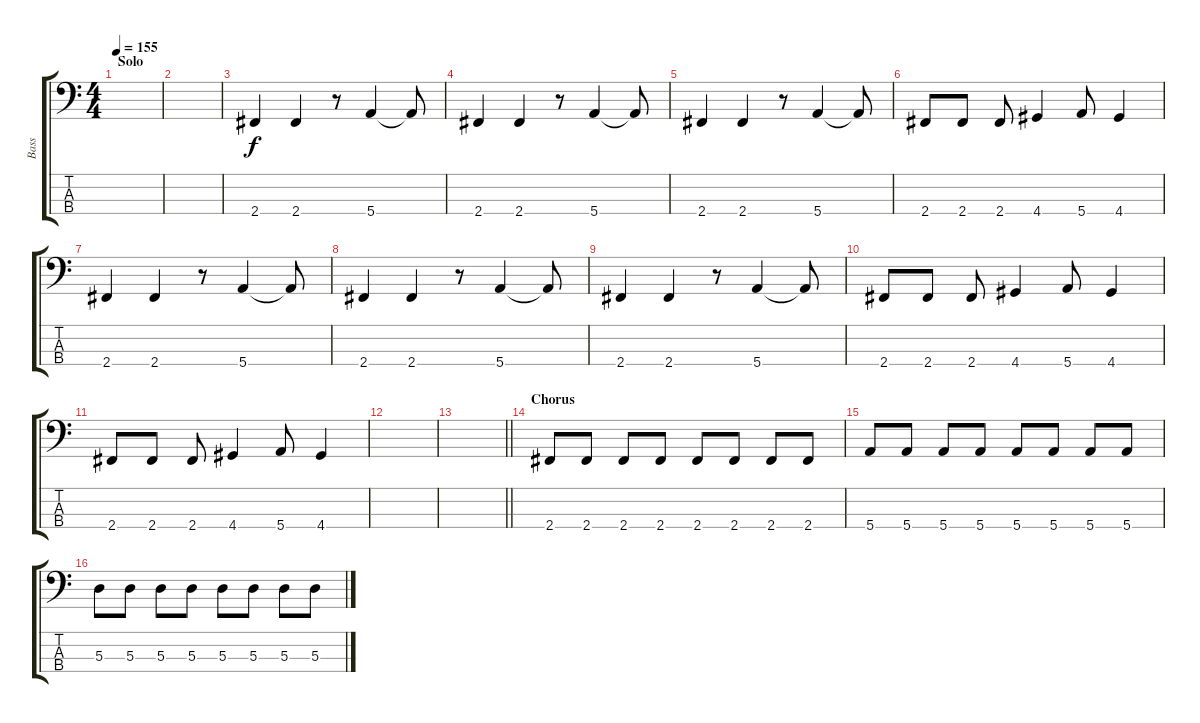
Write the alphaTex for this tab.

\track ("Bass" "Bass") {instrument electricbassfinger}
\staff {score tabs}
\tuning (G2 D2 A1 E1) {hide}
\ts (4 4)
\section ("" "Solo")
\tempo 155
\clef f4
\ks c
|
|
2.4.4 2.4.4 r.8 5.4.4 5.4{t}.8 |
2.4.4 2.4.4 r.8 5.4.4 5.4{t}.8 |
2.4.4 2.4.4 r.8 5.4.4 5.4{t}.8 |
2.4.8 2.4.8 2.4.8 4.4.4 5.4.8 4.4.4 |
2.4.4 2.4.4 r.8 5.4.4 5.4{t}.8 |
2.4.4 2.4.4 r.8 5.4.4 5.4{t}.8 |
2.4.4 2.4.4 r.8 5.4.4 5.4{t}.8 |
2.4.8 2.4.8 2.4.8 4.4.4 5.4.8 4.4.4 |
2.4.8 2.4.8 2.4.8 4.4.4 5.4.8 4.4.4 |
|
\barLineRight lightlight
|
\section ("" "Chorus")
2.4.8 2.4.8 2.4.8 2.4.8 2.4.8 2.4.8 2.4.8 2.4.8 |
5.4.8 5.4.8 5.4.8 5.4.8 5.4.8 5.4.8 5.4.8 5.4.8 |
5.3.8 5.3.8 5.3.8 5.3.8 5.3.8 5.3.8 5.3.8 5.3.8
